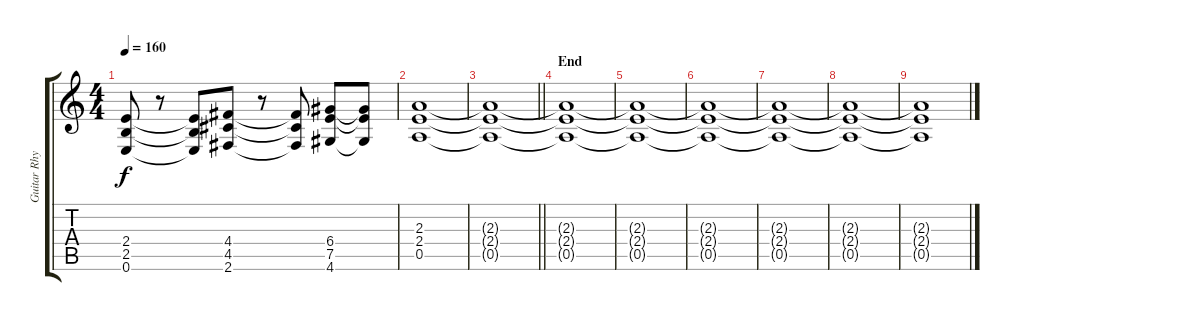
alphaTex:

\track ("Guitar Rhythm" "Guitar Rhy") {instrument distortionguitar}
\staff {score tabs}
\tuning (E4 B3 G3 D3 A2 E2) {hide}
\ts (4 4)
\tempo 160
\clef g2
\ks c
(2.4 2.5 0.6).8{dy f} r.8 (2.4{t} 2.5{t} 0.6{t}).8 (4.4 4.5 2.6).8 r.8 (4.4{t} 4.5{t} 2.6{t}).8 (6.4 7.5 4.6).8 (6.4{t} 7.5{t} 4.6{t}).8 |
(2.3 2.4 0.5).1 |
\barLineRight lightlight
(2.3{t} 2.4{t} 0.5{t}).1 |
\section ("" "End")
(2.3{t} 2.4{t} 0.5{t}).1{volume 12} |
(2.3{t} 2.4{t} 0.5{t}).1 |
(2.3{t} 2.4{t} 0.5{t}).1 |
(2.3{t} 2.4{t} 0.5{t}).1 |
(2.3{t} 2.4{t} 0.5{t}).1 |
(2.3{t} 2.4{t} 0.5{t}).1
